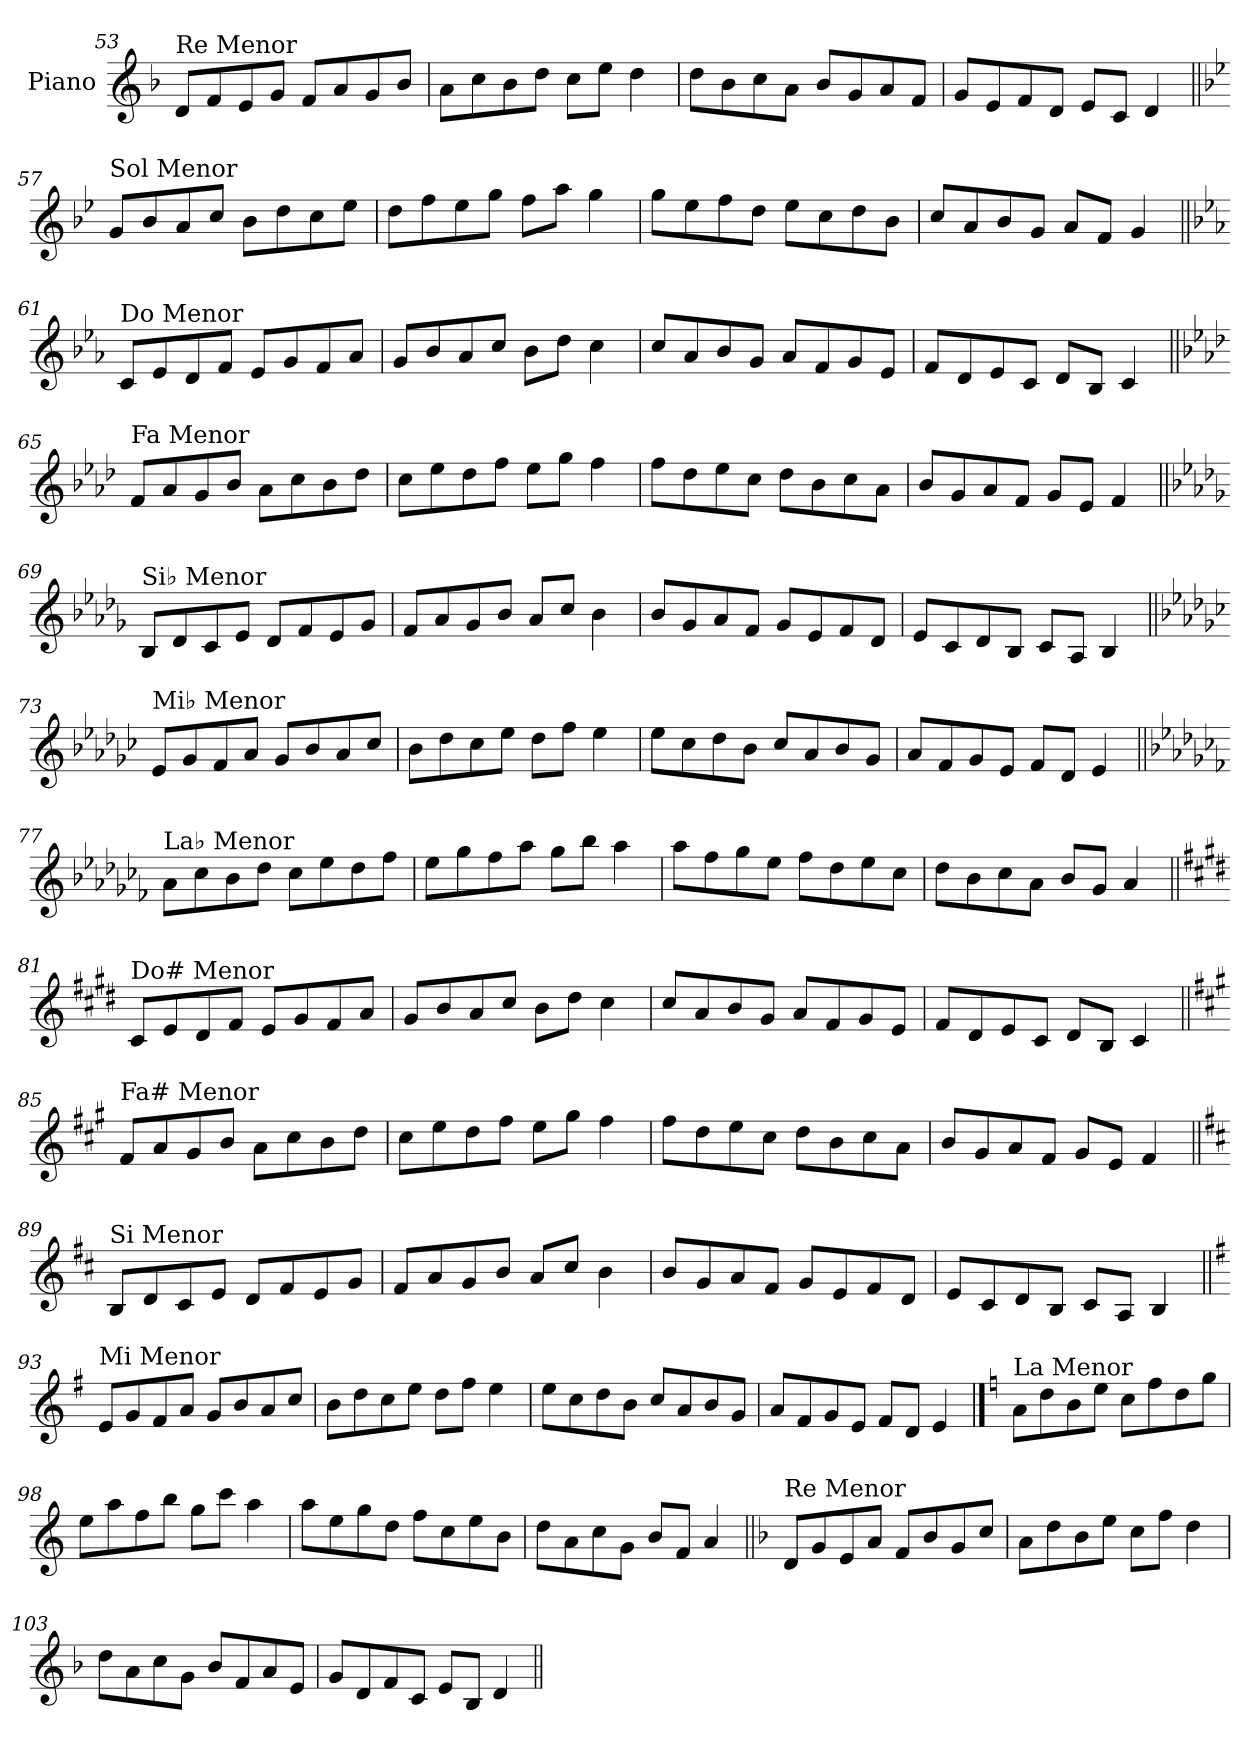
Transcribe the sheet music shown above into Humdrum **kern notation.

**kern
*part1
*staff1
*I"Piano
*I'Pno.
!!LO:LB:g=z
*clefG2
*k[b-]
=53
!LO:TX:a:t=Re Menor
8d/L
8f/
8e/
8g/J
8f/L
8a/
8g/
8b-/J
=54
8a\L
8cc\
8b-\
8dd\J
8cc\L
8ee\J
4dd\
=55
8dd\L
8b-\
8cc\
8a\J
8b-/L
8g/
8a/
8f/J
=56
8g/L
8e/
8f/
8d/J
8e/L
8c/J
4d/
!!LO:LB:g=z
=57||
*k[b-e-]
!LO:TX:a:t=Sol Menor
8g/L
8b-/
8a/
8cc/J
8b-\L
8dd\
8cc\
8ee-\J
=58
8dd\L
8ff\
8ee-\
8gg\J
8ff\L
8aa\J
4gg\
=59
8gg\L
8ee-\
8ff\
8dd\J
8ee-\L
8cc\
8dd\
8b-\J
=60
8cc/L
8a/
8b-/
8g/J
8a/L
8f/J
4g/
!!LO:LB:g=z
=61||
*k[b-e-a-]
!LO:TX:a:t=Do Menor
8c/L
8e-/
8d/
8f/J
8e-/L
8g/
8f/
8a-/J
=62
8g/L
8b-/
8a-/
8cc/J
8b-\L
8dd\J
4cc\
=63
8cc/L
8a-/
8b-/
8g/J
8a-/L
8f/
8g/
8e-/J
=64
8f/L
8d/
8e-/
8c/J
8d/L
8B-/J
4c/
!!LO:LB:g=z
=65||
*k[b-e-a-d-]
!LO:TX:a:t=Fa Menor
8f/L
8a-/
8g/
8b-/J
8a-\L
8cc\
8b-\
8dd-\J
=66
8cc\L
8ee-\
8dd-\
8ff\J
8ee-\L
8gg\J
4ff\
=67
8ff\L
8dd-\
8ee-\
8cc\J
8dd-\L
8b-\
8cc\
8a-\J
=68
8b-/L
8g/
8a-/
8f/J
8g/L
8e-/J
4f/
!!LO:LB:g=z
=69||
*k[b-e-a-d-g-]
!LO:TX:a:t=Si♭ Menor
8B-/L
8d-/
8c/
8e-/J
8d-/L
8f/
8e-/
8g-/J
=70
8f/L
8a-/
8g-/
8b-/J
8a-/L
8cc/J
4b-\
=71
8b-/L
8g-/
8a-/
8f/J
8g-/L
8e-/
8f/
8d-/J
=72
8e-/L
8c/
8d-/
8B-/J
8c/L
8A-/J
4B-/
!!LO:LB:g=z
=73||
*k[b-e-a-d-g-c-]
!LO:TX:a:t=Mi♭ Menor
8e-/L
8g-/
8f/
8a-/J
8g-/L
8b-/
8a-/
8cc-/J
=74
8b-\L
8dd-\
8cc-\
8ee-\J
8dd-\L
8ff\J
4ee-\
=75
8ee-\L
8cc-\
8dd-\
8b-\J
8cc-/L
8a-/
8b-/
8g-/J
=76
8a-/L
8f/
8g-/
8e-/J
8f/L
8d-/J
4e-/
!!LO:LB:g=z
=77||
*k[b-e-a-d-g-c-f-]
!LO:TX:a:t=La♭ Menor
8a-\L
8cc-\
8b-\
8dd-\J
8cc-\L
8ee-\
8dd-\
8ff-\J
=78
8ee-\L
8gg-\
8ff-\
8aa-\J
8gg-\L
8bb-\J
4aa-\
=79
8aa-\L
8ff-\
8gg-\
8ee-\J
8ff-\L
8dd-\
8ee-\
8cc-\J
=80
8dd-\L
8b-\
8cc-\
8a-\J
8b-/L
8g-/J
4a-/
!!LO:LB:g=z
=81||
*k[f#c#g#d#]
!LO:TX:a:t=Do# Menor
8c#/L
8e/
8d#/
8f#/J
8e/L
8g#/
8f#/
8a/J
=82
8g#/L
8b/
8a/
8cc#/J
8b\L
8dd#\J
4cc#\
=83
8cc#/L
8a/
8b/
8g#/J
8a/L
8f#/
8g#/
8e/J
=84
8f#/L
8d#/
8e/
8c#/J
8d#/L
8B/J
4c#/
!!LO:LB:g=z
=85||
*k[f#c#g#]
!LO:TX:a:t=Fa# Menor
8f#/L
8a/
8g#/
8b/J
8a\L
8cc#\
8b\
8dd\J
=86
8cc#\L
8ee\
8dd\
8ff#\J
8ee\L
8gg#\J
4ff#\
=87
8ff#\L
8dd\
8ee\
8cc#\J
8dd\L
8b\
8cc#\
8a\J
=88
8b/L
8g#/
8a/
8f#/J
8g#/L
8e/J
4f#/
!!LO:LB:g=z
=89||
*k[f#c#]
!LO:TX:a:t=Si Menor
8B/L
8d/
8c#/
8e/J
8d/L
8f#/
8e/
8g/J
=90
8f#/L
8a/
8g/
8b/J
8a/L
8cc#/J
4b\
=91
8b/L
8g/
8a/
8f#/J
8g/L
8e/
8f#/
8d/J
=92
8e/L
8c#/
8d/
8B/J
8c#/L
8A/J
4B/
!!LO:LB:g=z
=93||
*k[f#]
!LO:TX:a:t=Mi Menor
8e/L
8g/
8f#/
8a/J
8g/L
8b/
8a/
8cc/J
=94
8b\L
8dd\
8cc\
8ee\J
8dd\L
8ff#\J
4ee\
=95
8ee\L
8cc\
8dd\
8b\J
8cc/L
8a/
8b/
8g/J
=96
8a/L
8f#/
8g/
8e/J
8f#/L
8d/J
4e/
!!LO:PB:g=z
==97
*k[]
!LO:TX:a:t=La Menor
8a\L
8dd\
8b\
8ee\J
8cc\L
8ff\
8dd\
8gg\J
=98
8ee\L
8aa\
8ff\
8bb\J
8gg\L
8ccc\J
4aa\
=99
8aa\L
8ee\
8gg\
8dd\J
8ff\L
8cc\
8ee\
8b\J
=100
8dd\L
8a\
8cc\
8g\J
8b/L
8f/J
4a/
!!LO:LB:g=z
=101||
*k[b-]
!LO:TX:a:t=Re Menor
8d/L
8g/
8e/
8a/J
8f/L
8b-/
8g/
8cc/J
=102
8a\L
8dd\
8b-\
8ee\J
8cc\L
8ff\J
4dd\
=103
8dd\L
8a\
8cc\
8g\J
8b-/L
8f/
8a/
8e/J
=104
8g/L
8d/
8f/
8c/J
8e/L
8B-/J
4d/
=||
*-
